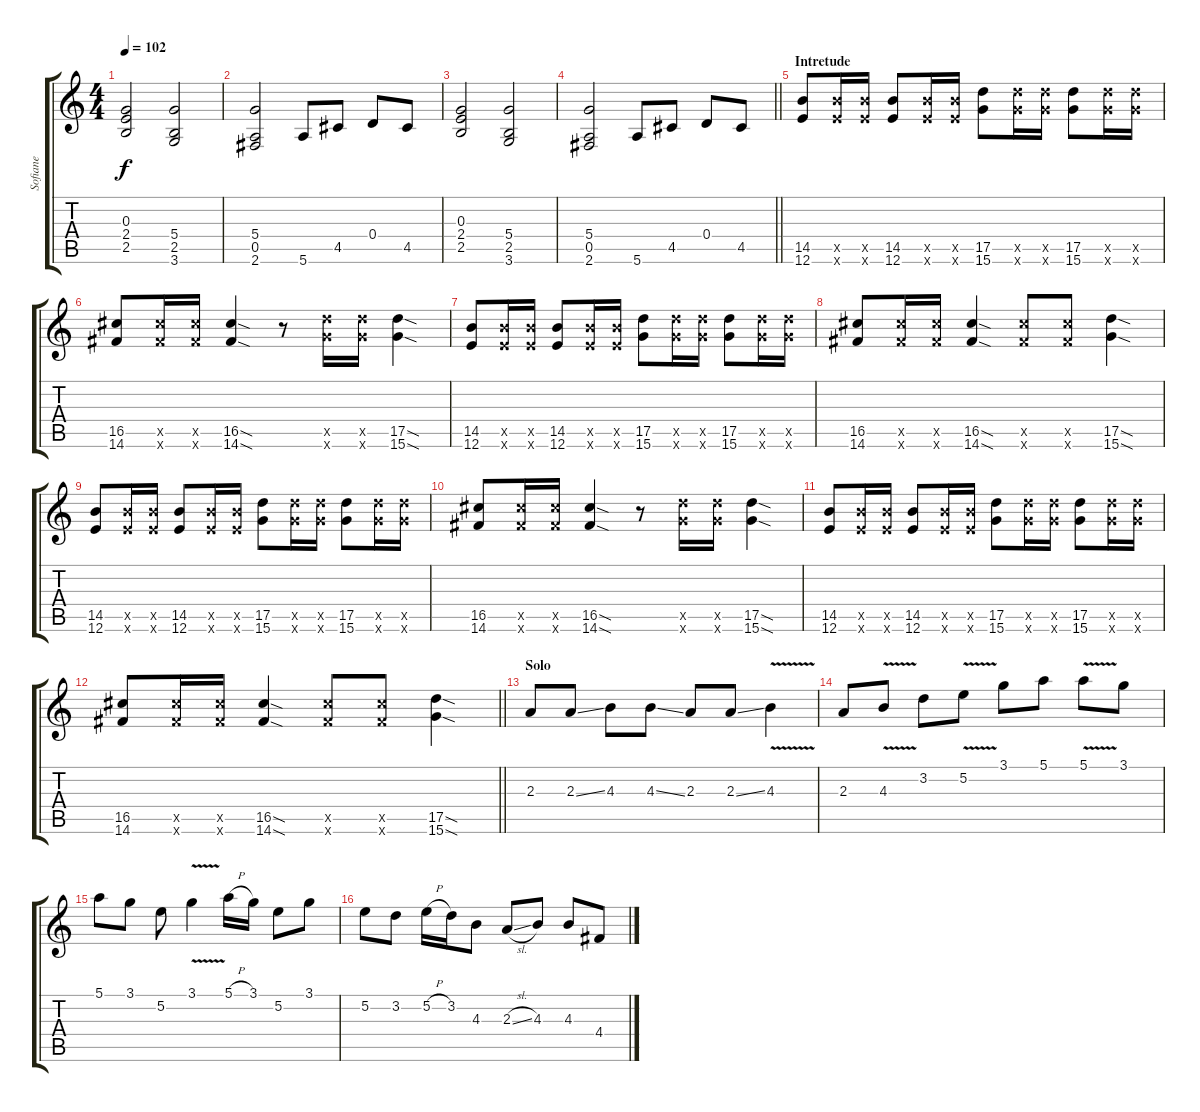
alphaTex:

\track ("Sofiane" "Sofiane") {instrument electricguitarclean}
\staff {score tabs}
\tuning (E4 B3 G3 D3 A2 E2) {hide}
\ts (4 4)
\tempo 102
\clef g2
\ks c
(0.3 2.4 2.5).2{dy f} (5.4 2.5 3.6).2 |
(5.4 0.5 2.6).2 5.6.8 4.5.8 0.4.8 4.5.8 |
(0.3 2.4 2.5).2 (5.4 2.5 3.6).2 |
\barLineRight lightlight
(5.4 0.5 2.6).2 5.6.8 4.5.8 0.4.8 4.5.8 |
\section ("" "Intretude")
(14.5 12.6).8 (14.5{x} 12.6{x}).16 (14.5{x} 12.6{x}).16 (14.5 12.6).8 (14.5{x} 12.6{x}).16 (14.5{x} 12.6{x}).16 (17.5 15.6).8 (17.5{x} 15.6{x}).16 (17.5{x} 15.6{x}).16 (17.5 15.6).8 (17.5{x} 15.6{x}).16 (17.5{x} 15.6{x}).16 |
(16.5 14.6).8 (16.5{x} 14.6{x}).16 (16.5{x} 14.6{x}).16 (16.5{sod} 14.6{sod}).4 r.8 (17.5{x} 15.6{x}).16 (17.5{x} 15.6{x}).16 (17.5{sod} 15.6{sod}).4 |
(14.5 12.6).8 (14.5{x} 12.6{x}).16 (14.5{x} 12.6{x}).16 (14.5 12.6).8 (14.5{x} 12.6{x}).16 (14.5{x} 12.6{x}).16 (17.5 15.6).8 (17.5{x} 15.6{x}).16 (17.5{x} 15.6{x}).16 (17.5 15.6).8 (17.5{x} 15.6{x}).16 (17.5{x} 15.6{x}).16 |
(16.5 14.6).8 (16.5{x} 14.6{x}).16 (16.5{x} 14.6{x}).16 (16.5{sod} 14.6{sod}).4 (16.5{x} 14.6{x}).8 (16.5{x} 14.6{x}).8 (17.5{sod} 15.6{sod}).4 |
(14.5 12.6).8 (14.5{x} 12.6{x}).16 (14.5{x} 12.6{x}).16 (14.5 12.6).8 (14.5{x} 12.6{x}).16 (14.5{x} 12.6{x}).16 (17.5 15.6).8 (17.5{x} 15.6{x}).16 (17.5{x} 15.6{x}).16 (17.5 15.6).8 (17.5{x} 15.6{x}).16 (17.5{x} 15.6{x}).16 |
(16.5 14.6).8 (16.5{x} 14.6{x}).16 (16.5{x} 14.6{x}).16 (16.5{sod} 14.6{sod}).4 r.8 (17.5{x} 15.6{x}).16 (17.5{x} 15.6{x}).16 (17.5{sod} 15.6{sod}).4 |
(14.5 12.6).8 (14.5{x} 12.6{x}).16 (14.5{x} 12.6{x}).16 (14.5 12.6).8 (14.5{x} 12.6{x}).16 (14.5{x} 12.6{x}).16 (17.5 15.6).8 (17.5{x} 15.6{x}).16 (17.5{x} 15.6{x}).16 (17.5 15.6).8 (17.5{x} 15.6{x}).16 (17.5{x} 15.6{x}).16 |
\barLineRight lightlight
(16.5 14.6).8 (16.5{x} 14.6{x}).16 (16.5{x} 14.6{x}).16 (16.5{sod} 14.6{sod}).4 (16.5{x} 14.6{x}).8 (16.5{x} 14.6{x}).8 (17.5{sod} 15.6{sod}).4 |
\section ("" "Solo")
2.3.8{volume 16 instrument distortionguitar} 2.3{ss}.8 4.3.8 4.3{ss}.8 2.3.8 2.3{ss}.8 4.3{v}.4 |
2.3.8 4.3{v}.8 3.2.8 5.2{v}.8 3.1.8 5.1.8 5.1{v}.8 3.1.8 |
5.1.8 3.1.8 5.2.8 3.1{v}.4 5.1{h}.16 3.1.16 5.2.8 3.1.8 |
5.2.8 3.2.8 5.2{h}.16 3.2.16 4.3.8 2.3{sl}.8 4.3.8 4.3.8 4.4.8
